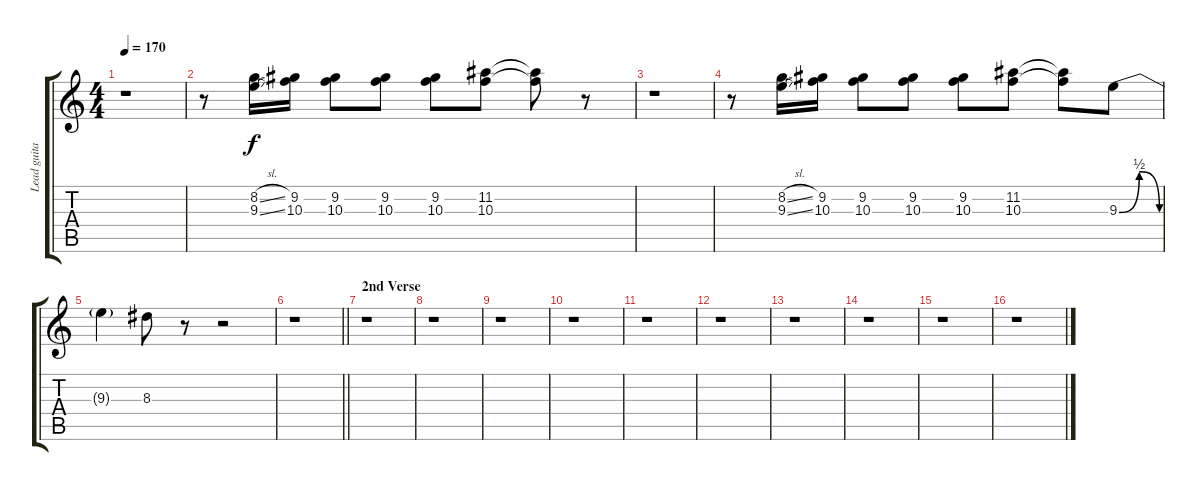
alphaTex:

\track ("Lead guitar" "Lead guita") {instrument distortionguitar}
\staff {score tabs}
\tuning (E4 B3 G3 D3 A2 E2) {hide}
\ts (4 4)
\tempo 170
\clef g2
\ks c
r.1{dy f} |
r.8 (8.2{sl} 9.3{sl}).16 (9.2 10.3).16 (9.2 10.3).8 (9.2 10.3).8 (9.2 10.3).8 (11.2 10.3).8 (11.2{t} 10.3{t}).8 r.8 |
r.1 |
r.8 (8.2{sl} 9.3{sl}).16 (9.2 10.3).16 (9.2 10.3).8 (9.2 10.3).8 (9.2 10.3).8 (11.2 10.3).8 (11.2{t} 10.3{t}).8 9.3{be (bendrelease 0 0 20 2 40 2 60 0)}.8 |
9.3{t}.4 8.3.8 r.8 r.2 |
\barLineRight lightlight
r.1 |
\section ("" "2nd Verse")
r.1 |
r.1 |
r.1 |
r.1 |
r.1 |
r.1 |
r.1 |
r.1 |
r.1 |
r.1
